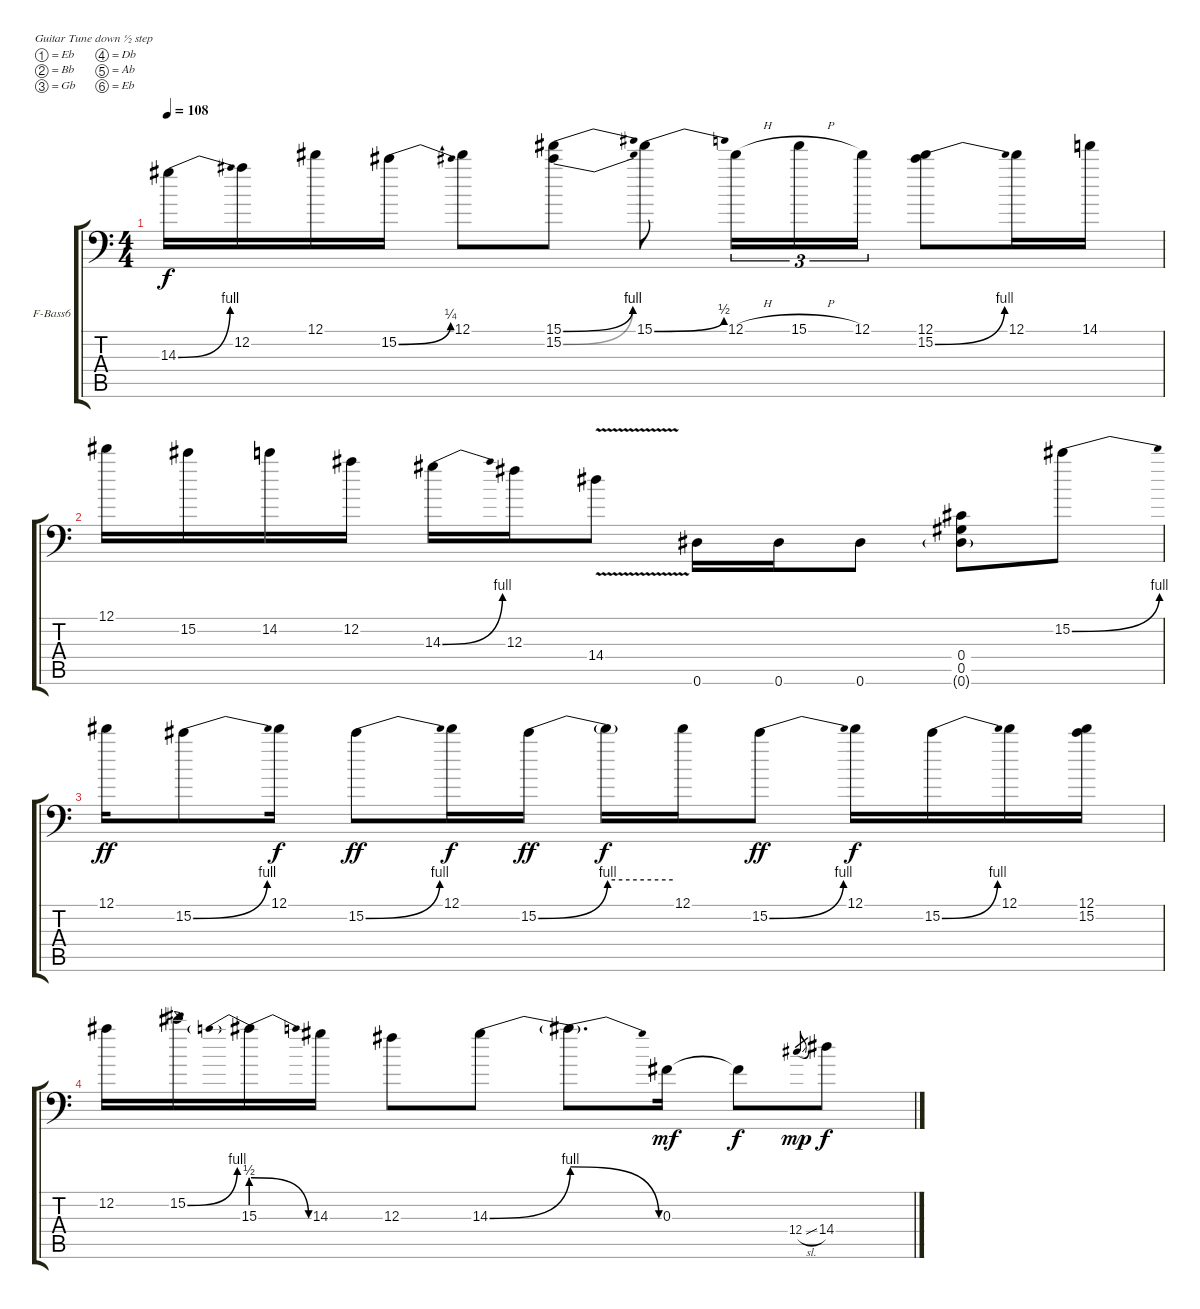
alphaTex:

\bracketExtendMode groupsimilarinstruments
\firstSystemTrackNameOrientation horizontal
\otherSystemsTrackNameOrientation horizontal
\track ("Overdub" "F-Bass6") {instrument fretlessbass}
\staff {score tabs}
\tuning (Eb4 Bb3 Gb3 Db3 Ab2 Eb2)
\ts (4 4)
\tempo 108
\clef f4
\ks c
14.3{be (bend 0 0 60 4)}.16{dy f} 12.2.16 12.1.16 15.2{be (bend 0 0 60 1)}.16 12.1.8 (15.1{be (bend 0 0 60 4)} 15.2{be (bend 0 0 60 4)}).8 15.1{be (bend 0 0 60 2)}.8 12.1{h}.16{tu (3 2)} 15.1{h}.16{tu (3 2)} 12.1.16{tu (3 2)} (12.1 15.2{be (bend 0 0 60 4)}).8 12.1.16 14.1.16 |
12.1.16 15.2.16 14.2.16 12.2.16 14.3{be (bend 0 0 60 4)}.16 12.3.16 14.4{v}.8 0.6.16 0.6.16 0.6.8 (0.4 0.5 0.6{g}).8 15.2{be (bend 0 0 60 4)}.8 |
12.1.16{dy ff} 15.2{be (bend 0 0 60 4)}.8 12.1.16{dy f} 15.2{be (bend 0 0 60 4)}.8{dy ff} 12.1.16{dy f} 15.2{be (bend 0 0 60 4)}.16{dy ff} 15.2{be (hold 0 4 60 4) t}.16{dy f} 12.1.16 15.2{be (bend 0 0 60 4)}.8{dy ff} 12.1.16{dy f} 15.2{be (bend 0 0 60 4)}.16 12.1.16 (12.1 15.2).16 |
12.2.16 15.2{be (bend 0 0 60 4)}.16 15.3{be (prebendrelease 0 2 60 0)}.16 14.3.16 12.3.8 14.3{be (bend 0 0 60 4)}.8 14.3{be (release 0 4 60 0) t}.8{d} 0.3.16{dy mf} 0.3{t}.8{dy f} 12.4{sl}.8{gr dy mp} 14.4.8{dy f}
